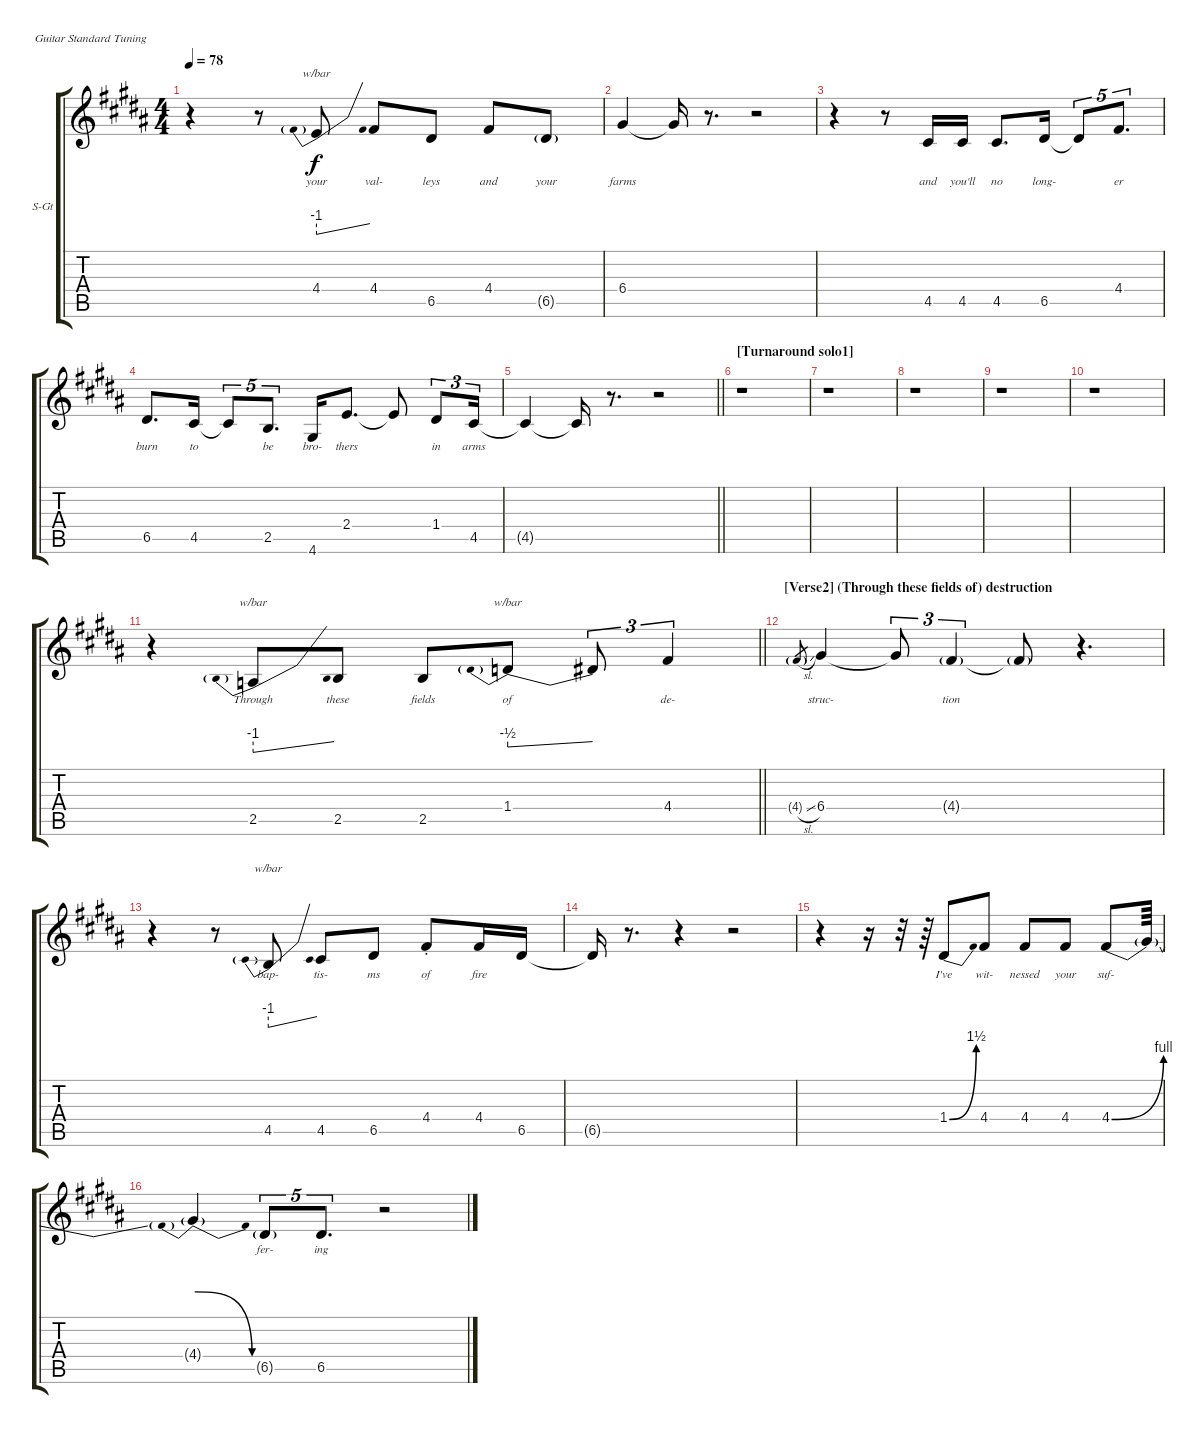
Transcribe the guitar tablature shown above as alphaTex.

\bracketExtendMode groupsimilarinstruments
\firstSystemTrackNameOrientation horizontal
\otherSystemsTrackNameOrientation horizontal
\track ("Vocal" "S-Gt") {instrument flute}
\staff {score tabs}
\tuning (E4 B3 G3 D3 A2 E2)
\displaytranspose 12
\ts (4 4)
\tempo 78
\clef g2
\ks g#minor
r.4{dy f} r.8 4.4.8{tbe (predivedive default 0 -4 19.8 0) lyrics (0 "your") lyrics (1 "") lyrics (2 "") lyrics (3 "") lyrics (4 "")} 4.4.8{lyrics (0 "val-") lyrics (1 "") lyrics (2 "") lyrics (3 "") lyrics (4 "")} 6.5.8{lyrics (0 "leys") lyrics (1 "") lyrics (2 "") lyrics (3 "") lyrics (4 "")} 4.4.8{lyrics (0 "and") lyrics (1 "") lyrics (2 "") lyrics (3 "") lyrics (4 "")} 6.5{g}.8{lyrics (0 "your") lyrics (1 "") lyrics (2 "") lyrics (3 "") lyrics (4 "")} |
6.4.4{lyrics (0 "farms") lyrics (1 "") lyrics (2 "") lyrics (3 "") lyrics (4 "")} 6.4{t}.16{lyrics (0 "") lyrics (1 "") lyrics (2 "") lyrics (3 "") lyrics (4 "")} r.8{d} r.2 |
r.4 r.8 4.5.16{lyrics (0 "and") lyrics (1 "") lyrics (2 "") lyrics (3 "") lyrics (4 "")} 4.5.16{lyrics (0 "you'll") lyrics (1 "") lyrics (2 "") lyrics (3 "") lyrics (4 "")} 4.5.8{d lyrics (0 "no") lyrics (1 "") lyrics (2 "") lyrics (3 "") lyrics (4 "")} 6.5.16{lyrics (0 "long-") lyrics (1 "") lyrics (2 "") lyrics (3 "") lyrics (4 "")} 6.5{t}.8{tu (5 4) lyrics (0 "") lyrics (1 "") lyrics (2 "") lyrics (3 "") lyrics (4 "")} 4.4.8{d tu (5 4) lyrics (0 "er") lyrics (1 "") lyrics (2 "") lyrics (3 "") lyrics (4 "")} |
6.5.8{d lyrics (0 "burn") lyrics (1 "") lyrics (2 "") lyrics (3 "") lyrics (4 "")} 4.5.16{lyrics (0 "to") lyrics (1 "") lyrics (2 "") lyrics (3 "") lyrics (4 "")} 4.5{t}.8{tu (5 4) lyrics (0 "") lyrics (1 "") lyrics (2 "") lyrics (3 "") lyrics (4 "")} 2.5.8{d tu (5 4) lyrics (0 "be") lyrics (1 "") lyrics (2 "") lyrics (3 "") lyrics (4 "")} 4.6.16{lyrics (0 "bro-") lyrics (1 "") lyrics (2 "") lyrics (3 "") lyrics (4 "")} 2.4.8{d lyrics (0 "thers") lyrics (1 "") lyrics (2 "") lyrics (3 "") lyrics (4 "")} 2.4{t}.8{lyrics (0 "") lyrics (1 "") lyrics (2 "") lyrics (3 "") lyrics (4 "")} 1.4.8{tu (3 2) lyrics (0 "in") lyrics (1 "") lyrics (2 "") lyrics (3 "") lyrics (4 "")} 4.5.16{tu (3 2) lyrics (0 "arms") lyrics (1 "") lyrics (2 "") lyrics (3 "") lyrics (4 "")} |
\barLineRight lightlight
4.5{t}.4{lyrics (0 "") lyrics (1 "") lyrics (2 "") lyrics (3 "") lyrics (4 "")} 4.5{t}.16{lyrics (0 "") lyrics (1 "") lyrics (2 "") lyrics (3 "") lyrics (4 "")} r.8{d} r.2 |
\section ("" "[Turnaround solo1] ")
r.1 |
r.1 |
r.1 |
r.1 |
r.1 |
\barLineRight lightlight
r.4 2.5.8{tbe (predivedive default 0 -4 16.2 0) lyrics (0 "Through") lyrics (1 "") lyrics (2 "") lyrics (3 "") lyrics (4 "")} 2.5.8{lyrics (0 "these") lyrics (1 "") lyrics (2 "") lyrics (3 "") lyrics (4 "")} 2.5.8{lyrics (0 "fields") lyrics (1 "") lyrics (2 "") lyrics (3 "") lyrics (4 "")} 1.4.8{tbe (predivedive default 0 -2 16.2 0) lyrics (0 "of") lyrics (1 "") lyrics (2 "") lyrics (3 "") lyrics (4 "")} 1.4{t}.8{tu (3 2) lyrics (0 "") lyrics (1 "") lyrics (2 "") lyrics (3 "") lyrics (4 "")} 4.4.4{tu (3 2) lyrics (0 "de-") lyrics (1 "") lyrics (2 "") lyrics (3 "") lyrics (4 "")} |
\section ("" "[Verse2] (Through these fields of) destruction ")
4.4{sl g}.8{lyrics (0 "") lyrics (1 "") lyrics (2 "") lyrics (3 "") lyrics (4 "") gr} 6.4.4{lyrics (0 "struc-") lyrics (1 "") lyrics (2 "") lyrics (3 "") lyrics (4 "")} 6.4{t}.8{tu (3 2) lyrics (0 "") lyrics (1 "") lyrics (2 "") lyrics (3 "") lyrics (4 "")} 4.4{g}.4{tu (3 2) lyrics (0 "tion") lyrics (1 "") lyrics (2 "") lyrics (3 "") lyrics (4 "")} 4.4{g t}.8{lyrics (0 "") lyrics (1 "") lyrics (2 "") lyrics (3 "") lyrics (4 "")} r.4{d} |
r.4 r.8 4.5.8{tbe (predivedive default 0 -4 10.799999999999999 0) lyrics (0 "bap-") lyrics (1 "") lyrics (2 "") lyrics (3 "") lyrics (4 "")} 4.5.8{lyrics (0 "tis-") lyrics (1 "") lyrics (2 "") lyrics (3 "") lyrics (4 "")} 6.5.8{lyrics (0 "ms") lyrics (1 "") lyrics (2 "") lyrics (3 "") lyrics (4 "")} 4.4{st}.8{lyrics (0 "of") lyrics (1 "") lyrics (2 "") lyrics (3 "") lyrics (4 "")} 4.4.16{lyrics (0 "fire") lyrics (1 "") lyrics (2 "") lyrics (3 "") lyrics (4 "")} 6.5.16{lyrics (0 "") lyrics (1 "") lyrics (2 "") lyrics (3 "") lyrics (4 "")} |
6.5{t}.16{lyrics (0 "") lyrics (1 "") lyrics (2 "") lyrics (3 "") lyrics (4 "")} r.8{d} r.4 r.2 |
r.4 r.16 r.32 r.64 1.4{be (bend 0.6 0 30.599999999999998 6)}.8{lyrics (0 "I've") lyrics (1 "") lyrics (2 "") lyrics (3 "") lyrics (4 "")} 4.4.8{lyrics (0 "wit-") lyrics (1 "") lyrics (2 "") lyrics (3 "") lyrics (4 "")} 4.4.8{lyrics (0 "nessed") lyrics (1 "") lyrics (2 "") lyrics (3 "") lyrics (4 "")} 4.4.8{lyrics (0 "your") lyrics (1 "") lyrics (2 "") lyrics (3 "") lyrics (4 "")} 4.4{be (bend 22.2 0 35.4 4)}.8{lyrics (0 "suf-") lyrics (1 "") lyrics (2 "") lyrics (3 "") lyrics (4 "")} 4.4{t}.64{lyrics (0 "") lyrics (1 "") lyrics (2 "") lyrics (3 "") lyrics (4 "")} |
4.4{be (prebendrelease 0 4 52.8 0) t}.4{lyrics (0 "") lyrics (1 "") lyrics (2 "") lyrics (3 "") lyrics (4 "")} 6.5{g}.8{tu (5 4) lyrics (0 "fer-") lyrics (1 "") lyrics (2 "") lyrics (3 "") lyrics (4 "")} 6.5.8{d tu (5 4) lyrics (0 "ing") lyrics (1 "") lyrics (2 "") lyrics (3 "") lyrics (4 "")} r.2
